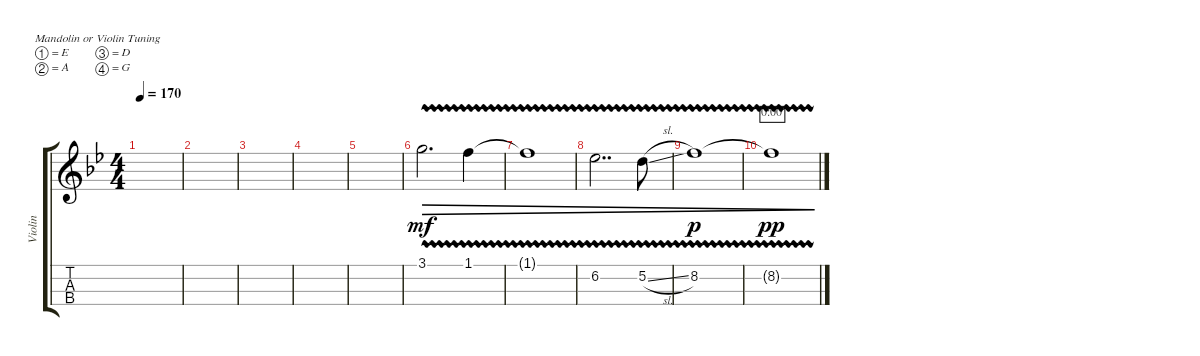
\defaultSystemsLayout 4
\bracketExtendMode groupsimilarinstruments
\otherSystemsTrackNameOrientation horizontal
\track ("Violin" "Violin") {instrument violin}
\staff {score tabs}
\tuning (E5 A4 D4 G3)
\ts (4 4)
\tempo 170
\clef g2
\ks bb
|
|
|
|
|
3.1{vw acc forcenatural}.2{d dec dy mf} 1.1{vw acc forcenatural}.4{dec} |
1.1{vw t acc forcenatural}.1{dec} |
6.2{vw acc b}.2{dd dec} 5.2{vw sl acc forcenatural}.8{dec} |
8.2{vw acc forcenatural}.1{dec dy p} |
8.2{t acc forcenatural}.1{dec dy pp timer}
